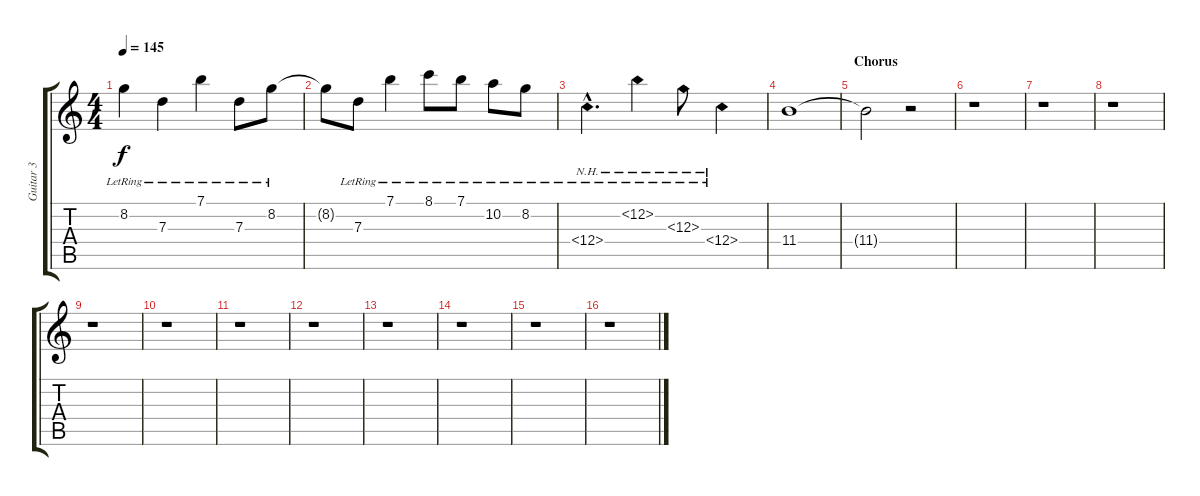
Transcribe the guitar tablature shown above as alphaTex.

\track ("Guitar 3" "Guitar 3") {instrument electricguitarclean}
\staff {score tabs}
\tuning (E4 B3 G3 C3 G2 E2) {hide}
\ts (4 4)
\tempo 145
\clef g2
\ks c
8.2{lr}.4{dy f} 7.3{lr}.4 7.1{lr}.4 7.3{lr}.8 8.2{lr}.8 |
8.2{t}.8 7.3{lr}.8 7.1{lr}.4 8.1{lr}.8 7.1{lr}.8 10.2{lr}.8 8.2{lr}.8 |
12.4{nh hac lr}.4{d instrument lead1square} 12.2{nh lr}.4 12.3{nh lr}.8 12.4{nh lr}.4 |
11.4.1 |
\section ("" "Chorus")
11.4{t}.2 r.2 |
r.1 |
r.1 |
r.1 |
r.1 |
r.1 |
r.1 |
r.1 |
r.1 |
r.1 |
r.1 |
r.1
